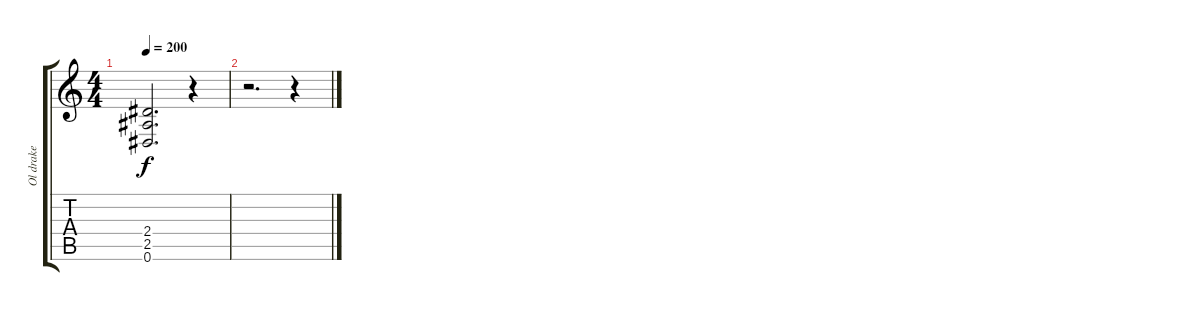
\track ("Ol drake" "Ol drake") {instrument distortionguitar}
\staff {score tabs}
\tuning (Eb4 Bb3 Gb3 Db3 Ab2 Eb2) {hide}
\ts (4 4)
\tempo 200
\clef g2
\ks c
(2.4 2.5 0.6).2{d dy f} r.4 |
r.2{d} r.4
